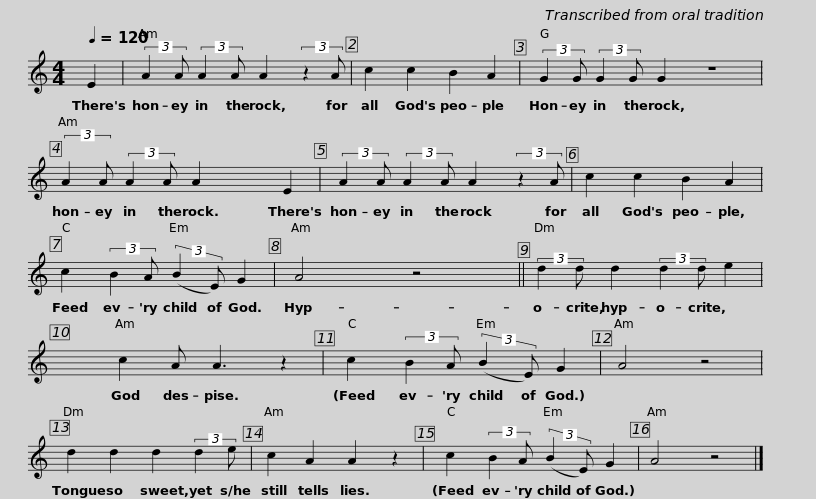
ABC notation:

X:1
L:1/8
Q:1/4=120
M:4/4
I:linebreak $
K:C
V:1 treble
V:1
 E2 | (3:2:2A2 A (3:2:2A2 A A2 (3:2:2z2 A | c2 c2 B2 A2 | (3:2:2G2 G (3:2:2G2 G G2 z8 |$ (3:2:2A2 A (3:2:2A2 A A2 x2 E2 | %5
 (3:2:2A2 A (3:2:2A2 A A2 (3:2:2z2 A | c2 c2 B2 A2 | c2 (3:2:2B2 A (3:2:2(B2 E) G2 |$ A4 x2 z4 x2 || (3:2:2d2 d d2 (3:2:2d2 d e2 | %10
 x2 c2 A A3 z2 | c2 (3:2:2B2 A (3:2:2(B2 E) G2 | A4 z4 |$ d2 d2 d2 (3:2:2d2 e | c2 A2 A2 z2 | %15
 c2 (3:2:2B2 A (3:2:2(B2 E) G2 | A4 z4 |] %17
